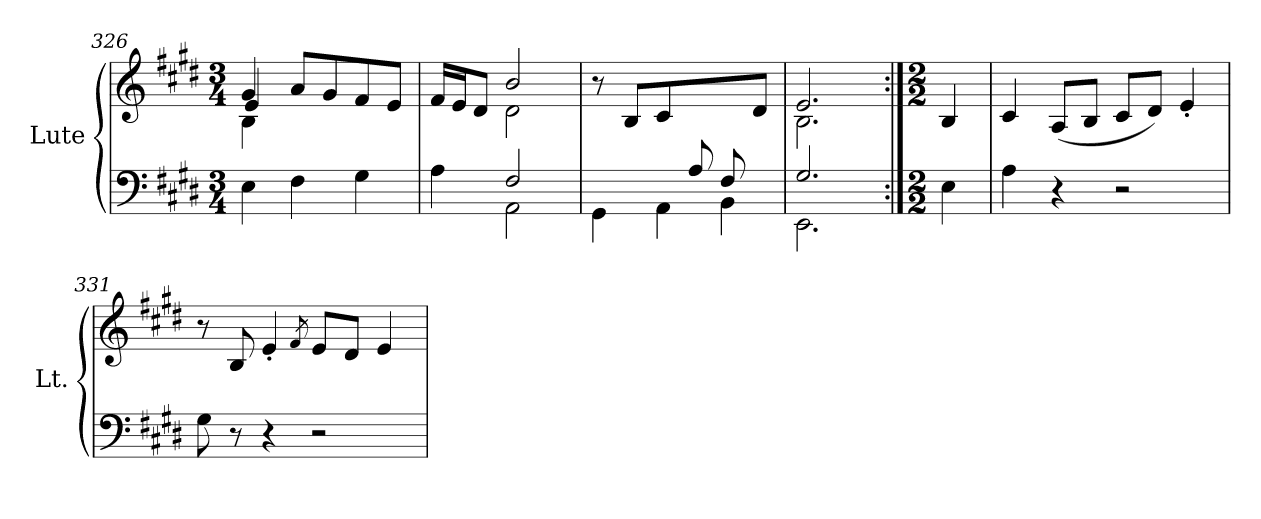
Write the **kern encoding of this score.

**kern	**kern
*part1	*part1
*staff2	*staff1
*I"Lute	*
*I'Lt.	*
*clefF4	*clefG2
*k[f#c#g#d#]	*k[f#c#g#d#]
*M3/4	*M3/4
=326	=326
*	*^
*	*	*^
4E\	4g#/	4B\	4e/
4F#\	8a/L	2ryy	2ryy
.	8g#/	.	.
4G#\	8f#/	.	.
.	8e/J	.	.
*	*	*v	*v
=327	=327	=327
*^	*	*
4A\	4ryy	16f#/LL	4ryy
.	.	16e/J	.
.	.	8d#/J	.
2F#/	2AA\	2b/	2d#\
*	*	*v	*v
=328	=328	=328
4.ryy	4GG#\	8r
.	.	8B/L
.	4AA\	8c#/
8A/	.	4ryy
8F#/	4BB\	.
8ryy	.	8d#/J
=329	=329	=329
*	*	*^
2.G#/	2.EE\	2.e/	2.B\
*v	*v	*	*
*	*v	*v
!!LO:PB:g=z
=329X5:|!	=329X5:|!
*M2/2	*M2/2
*^	*^
!	!	!LO:TX:a:B:t=Bourrée	!
*v	*v	*	*
*	*v	*v
4E\	4B/
=330	=330
4A\	4c#/
4r	(8A/L
.	8B/J
2r	8c#/L
.	8d#/J)
.	4e'/
=331	=331
8G#\	8r
8r	8B/
4r	4e'/
.	8qf#/
2r	8e/L
.	8d#/J
.	4e/
=	=
*-	*-
